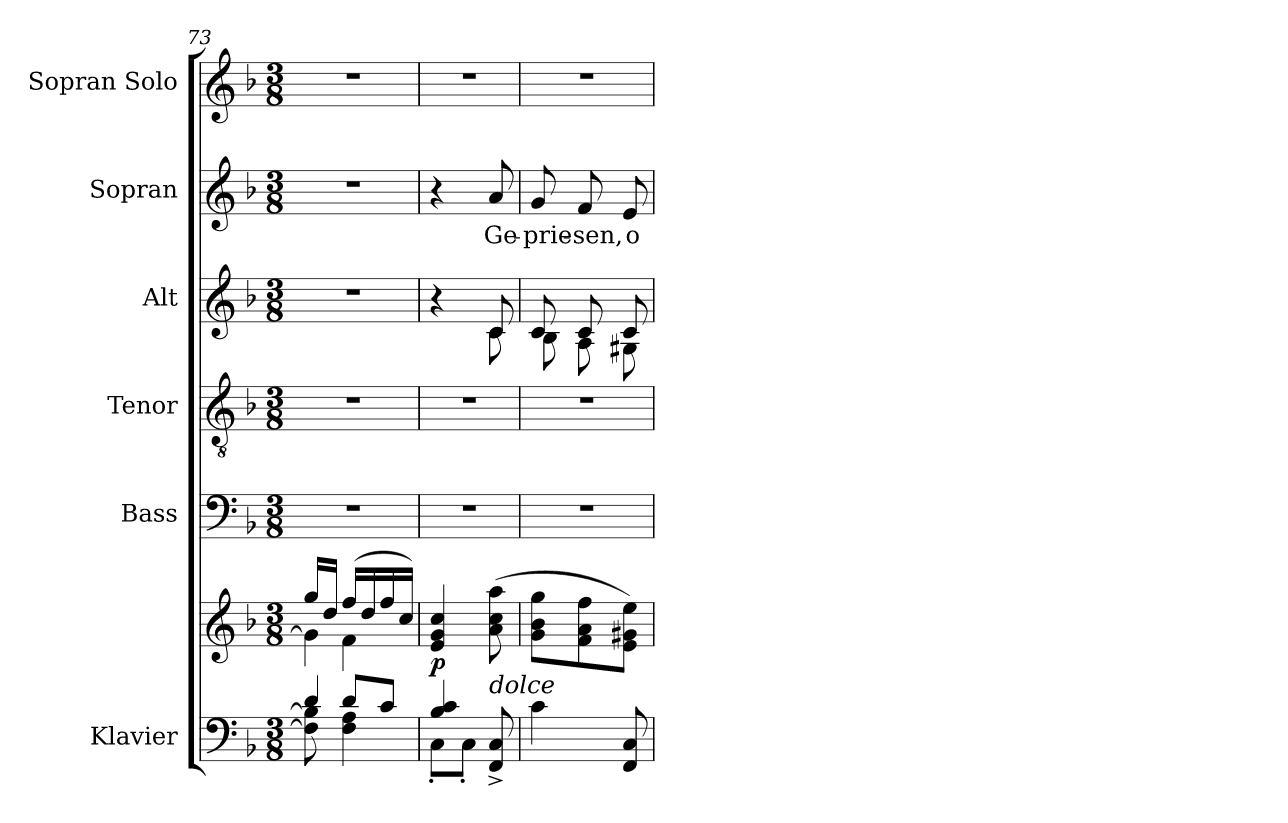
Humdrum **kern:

**kern	**kern	**dynam	**kern	**kern	**kern	**kern	**text	**kern
*part6	*part6	*part6	*part5	*part4	*part3	*part2	*part2	*part1
*staff7	*staff6	*staff6/7	*staff5	*staff4	*staff3	*staff2	*staff2	*staff1
*I"Klavier	*	*	*I"Bass	*I"Tenor	*I"Alt	*I"Sopran	*	*I"Sopran Solo
*	*	*	*I'B	*I'T	*I'A	*I'S	*	*
*clefF4	*clefG2	*	*clefF4	*clefGv2	*clefG2	*clefG2	*	*clefG2
*k[b-]	*k[b-]	*	*k[b-]	*k[b-]	*k[b-]	*k[b-]	*	*k[b-]
*M3/8	*M3/8	*	*M3/8	*M3/8	*M3/8	*M3/8	*	*M3/8
=73	=73	=73	=73	=73	=73	=73	=73	=73
*^	*^	*	*	*	*	*	*	*
8d/J	8F\] 8B-\]	16gg/	8g\J]	.	4.r	4.r	4.r	4.r	.	4.r
.	.	16dd/JJ	.	.	.	.	.	.	.	.
8d/L	4F\ 4A\	(16ff/LL	4f\	.	.	.	.	.	.	.
.	.	16dd/	.	.	.	.	.	.	.	.
8c/J	.	16ff/	.	.	.	.	.	.	.	.
.	.	16cc/JJ)	.	.	.	.	.	.	.	.
*	*	*v	*v	*	*	*	*	*	*	*
!!LO:PB:g=z
=74	=74	=74	=74	=74	=74	=74	=74	=74	=74
*	*	*	*	*	*	*^	*	*	*
!	!	!	!LO:DY:a=2	!	!	!	!	!	!	!
4B-/ 4c/	8C'\L	4e/ 4g/ 4cc/	p	4.r	4.r	4r	4ryy	4r	.	4.r
.	8C'\J	.	.	.	.	.	.	.	.	.
!LO:TX:a:i:t=dolce	!	!	!	!	!	!	!	!	!	!
!	!	!	!	!	!	!	!	!	!LO:LY:b	!
8FF/^ 8C/^	8ryy	(8a\ 8cc\ 8aa\	.	.	.	8c/	8c\	8a/	Ge-	.
=75	=75	=75	=75	=75	=75	=75	=75	=75	=75	=75
!	!	!	!	!	!	!	!	!	!LO:LY:b	!
*v	*v	*	*	*	*	*	*	*	*	*
4c\	8g\ 8b-\ 8gg\L	.	4.r	4.r	8c/	8B-\	8g/	-prie-	4.r
!	!	!	!	!	!	!	!	!LO:LY:b	!
.	8f\ 8a\ 8ff\	.	.	.	8c/	8A\	8f/	-sen,	.
!	!	!	!	!	!	!	!	!LO:LY:b	!
8FF/ 8C/	8e\ 8g#X\ 8ee\J)	.	.	.	8c/	8G#X\	8e/	o	.
*	*	*	*	*	*v	*v	*	*	*
=	=	=	=	=	=	=	=	=
*-	*-	*-	*-	*-	*-	*-	*-	*-
